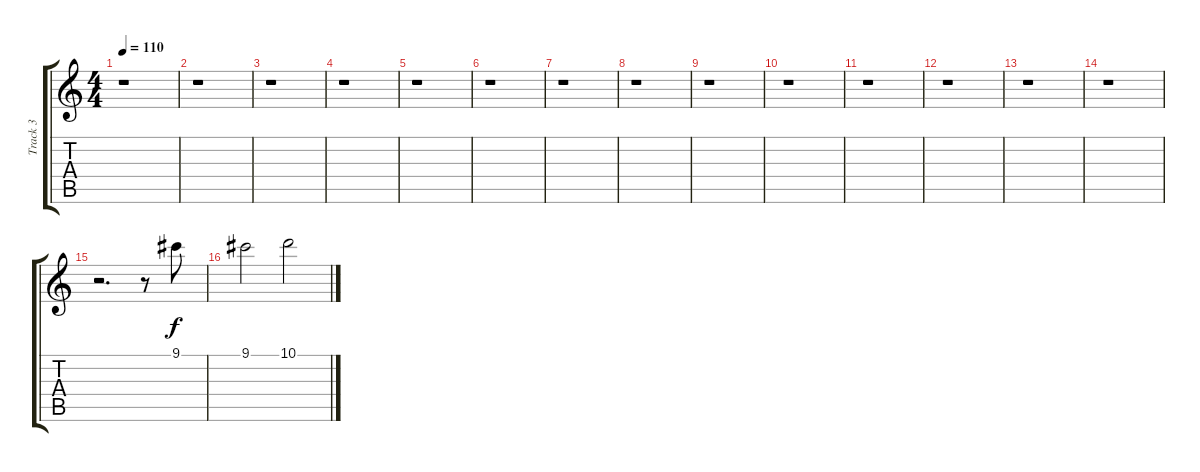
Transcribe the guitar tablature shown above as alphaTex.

\track ("Track 3" "Track 3") {instrument distortionguitar}
\staff {score tabs}
\tuning (E4 B3 G3 D3 A2 E2) {hide}
\ts (4 4)
\tempo 110
\clef g2
\ks c
r.1{dy f} |
r.1 |
r.1 |
r.1 |
r.1 |
r.1 |
r.1 |
r.1 |
r.1 |
r.1 |
r.1 |
r.1 |
r.1 |
r.1 |
r.2{d} r.8 9.1.8 |
9.1.2 10.1.2
